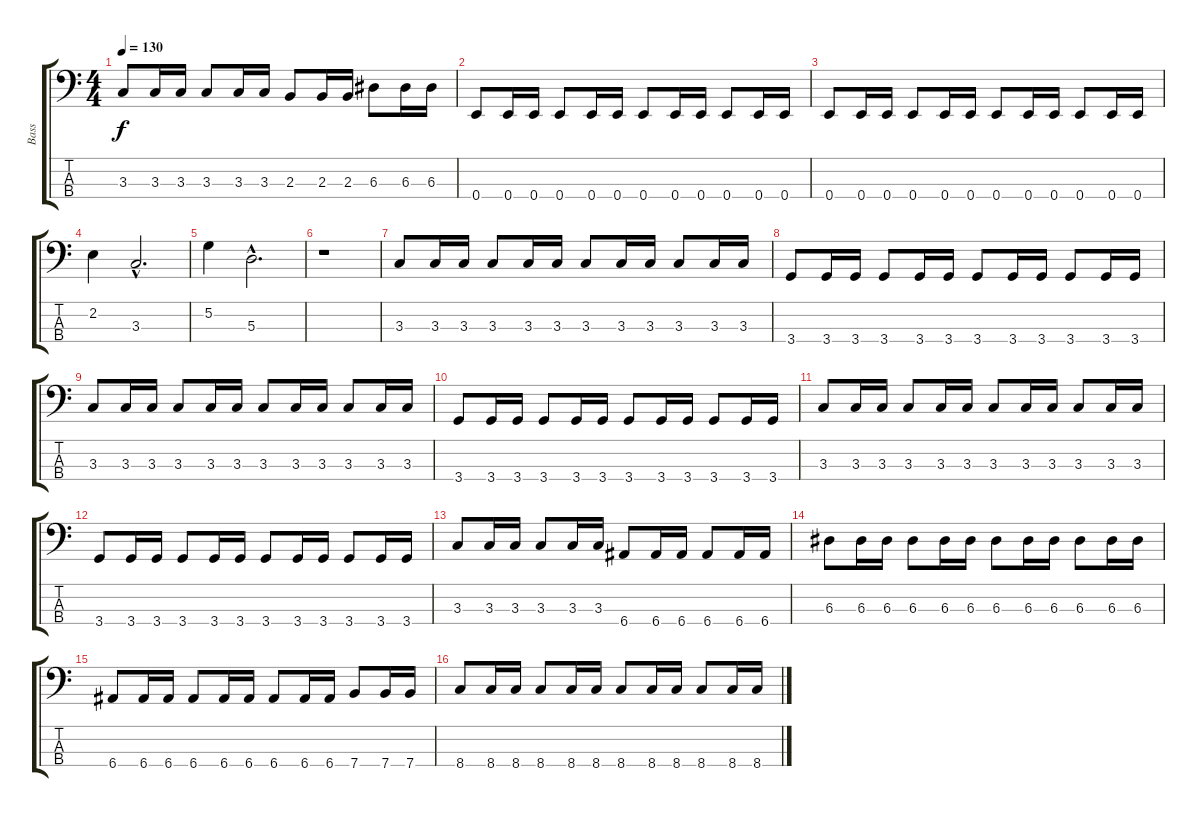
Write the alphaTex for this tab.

\track ("Bass" "Bass") {instrument electricbassfinger}
\staff {score tabs}
\tuning (G2 D2 A1 E1) {hide}
\ts (4 4)
\tempo 130
\clef f4
\ks c
3.3.8{dy f} 3.3.16 3.3.16 3.3.8 3.3.16 3.3.16 2.3.8 2.3.16 2.3.16 6.3.8 6.3.16 6.3.16 |
0.4.8 0.4.16 0.4.16 0.4.8 0.4.16 0.4.16 0.4.8 0.4.16 0.4.16 0.4.8 0.4.16 0.4.16 |
0.4.8 0.4.16 0.4.16 0.4.8 0.4.16 0.4.16 0.4.8 0.4.16 0.4.16 0.4.8 0.4.16 0.4.16 |
2.2.4 3.3{hac}.2{d} |
5.2.4 5.3{hac}.2{d} |
r.1 |
3.3.8 3.3.16 3.3.16 3.3.8 3.3.16 3.3.16 3.3.8 3.3.16 3.3.16 3.3.8 3.3.16 3.3.16 |
3.4.8 3.4.16 3.4.16 3.4.8 3.4.16 3.4.16 3.4.8 3.4.16 3.4.16 3.4.8 3.4.16 3.4.16 |
3.3.8 3.3.16 3.3.16 3.3.8 3.3.16 3.3.16 3.3.8 3.3.16 3.3.16 3.3.8 3.3.16 3.3.16 |
3.4.8 3.4.16 3.4.16 3.4.8 3.4.16 3.4.16 3.4.8 3.4.16 3.4.16 3.4.8 3.4.16 3.4.16 |
3.3.8 3.3.16 3.3.16 3.3.8 3.3.16 3.3.16 3.3.8 3.3.16 3.3.16 3.3.8 3.3.16 3.3.16 |
3.4.8 3.4.16 3.4.16 3.4.8 3.4.16 3.4.16 3.4.8 3.4.16 3.4.16 3.4.8 3.4.16 3.4.16 |
3.3.8 3.3.16 3.3.16 3.3.8 3.3.16 3.3.16 6.4.8 6.4.16 6.4.16 6.4.8 6.4.16 6.4.16 |
6.3.8 6.3.16 6.3.16 6.3.8 6.3.16 6.3.16 6.3.8 6.3.16 6.3.16 6.3.8 6.3.16 6.3.16 |
6.4.8 6.4.16 6.4.16 6.4.8 6.4.16 6.4.16 6.4.8 6.4.16 6.4.16 7.4.8 7.4.16 7.4.16 |
8.4.8 8.4.16 8.4.16 8.4.8 8.4.16 8.4.16 8.4.8 8.4.16 8.4.16 8.4.8 8.4.16 8.4.16
